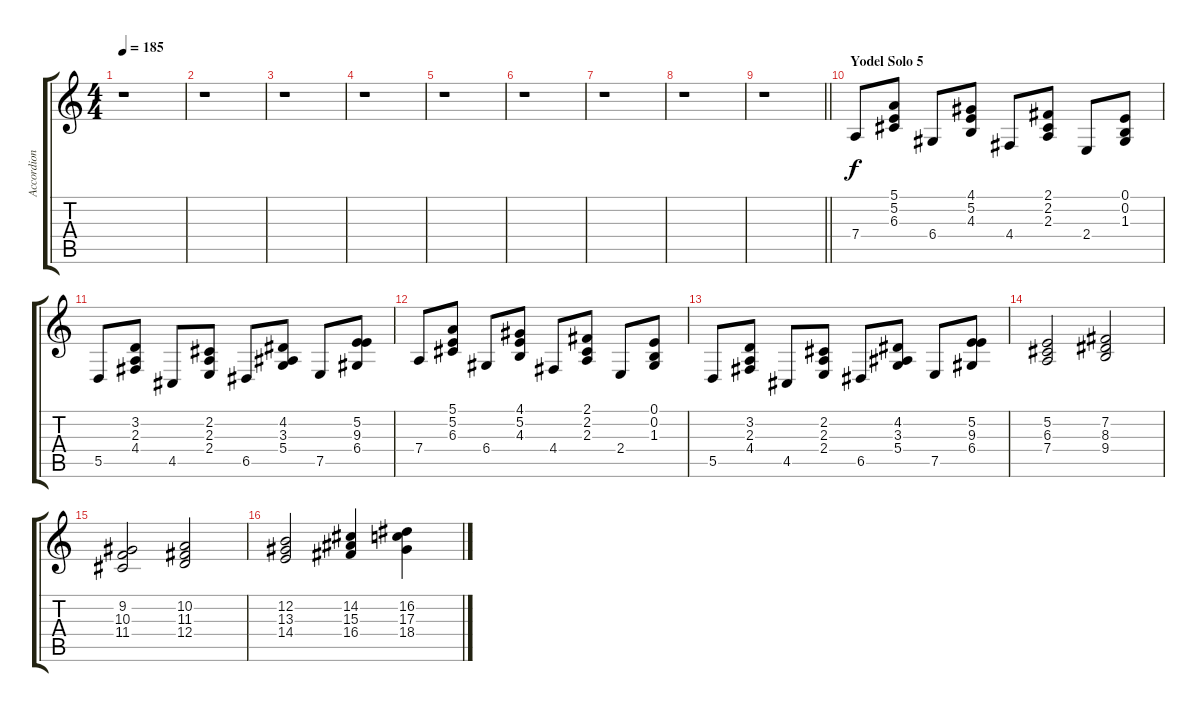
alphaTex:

\track ("Accordion" "Accordion") {instrument tangoaccordion}
\staff {score tabs}
\tuning (E4 B3 G3 D3 A2 E2) {hide}
\ts (4 4)
\tempo 185
\clef g2
\ks c
r.1{dy f} |
r.1 |
r.1 |
r.1 |
r.1 |
r.1 |
r.1 |
r.1 |
\barLineRight lightlight
r.1 |
\section ("" "Yodel Solo 5")
7.4.8 (5.1 5.2 6.3).8 6.4.8 (4.1 5.2 4.3).8 4.4.8 (2.1 2.2 2.3).8 2.4.8 (0.1 0.2 1.3).8 |
5.5.8 (3.2 2.3 4.4).8 4.5.8 (2.2 2.3 2.4).8 6.5.8 (4.2 3.3 5.4).8 7.5.8 (5.2 9.3 6.4).8 |
7.4.8 (5.1 5.2 6.3).8 6.4.8 (4.1 5.2 4.3).8 4.4.8 (2.1 2.2 2.3).8 2.4.8 (0.1 0.2 1.3).8 |
5.5.8 (3.2 2.3 4.4).8 4.5.8 (2.2 2.3 2.4).8 6.5.8 (4.2 3.3 5.4).8 7.5.8 (5.2 9.3 6.4).8 |
(5.2 6.3 7.4).2 (7.2 8.3 9.4).2 |
(9.2 10.3 11.4).2 (10.2 11.3 12.4).2 |
(12.2 13.3 14.4).2 (14.2 15.3 16.4).4 (16.2 17.3 18.4).4
